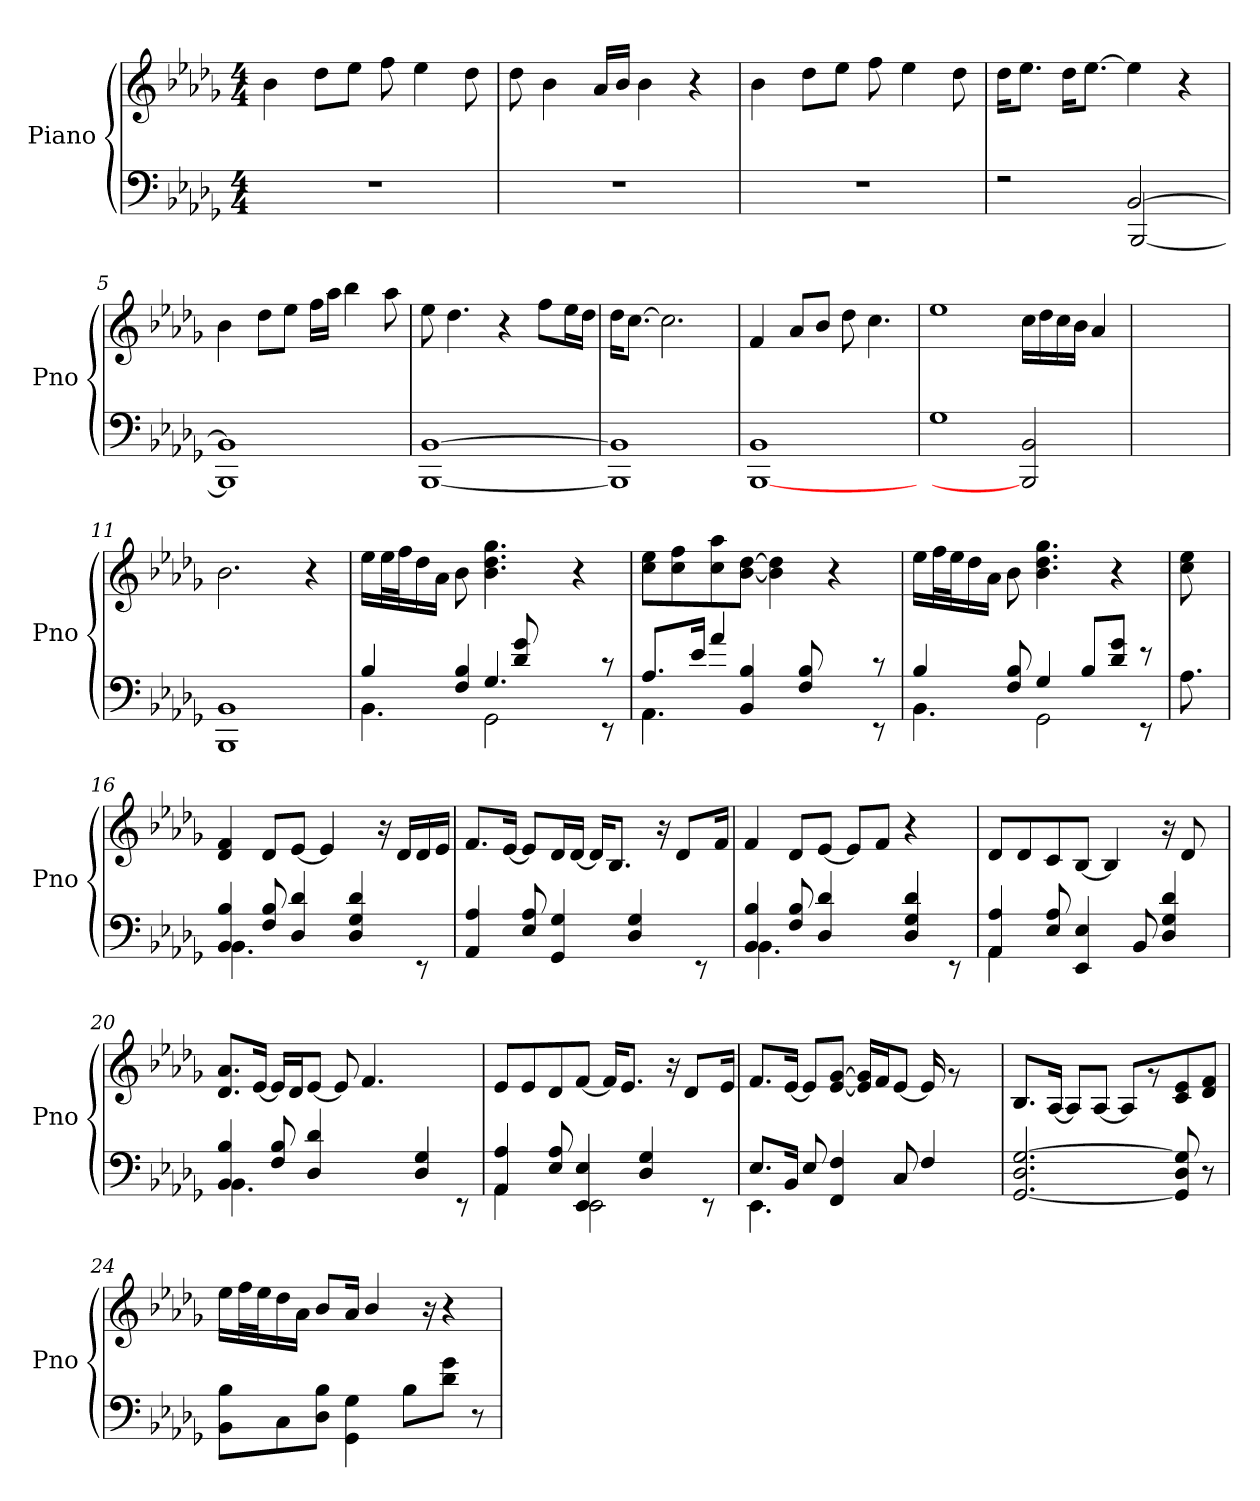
**kern	**kern
*part1	*part1
*staff2	*staff1
*I"Piano	*
*I'Pno	*
*clefF4	*clefG2
*k[b-e-a-d-g-]	*k[b-e-a-d-g-]
*M4/4	*M4/4
*MM120	*MM120
=1	=1
1r	4b-\
.	8dd-\L
.	8ee-\J
.	8ff\
.	4ee-\
.	8dd-\
=2	=2
1r	8dd-\
.	4b-\
.	16a-/LL
.	16b-/JJ
.	4b-\
.	4r
=3	=3
1r	4b-\
.	8dd-\L
.	8ee-\J
.	8ff\
.	4ee-\
.	8dd-\
!!LO:LB:g=z
=4	=4
*^	*
2rF	2ryy	16dd-\KL
.	.	8.ee-\J
.	.	16dd-\KL
.	.	[8.ee-\J
[2BB-/	[2BBB-/	4ee-\]
.	.	4r
=5	=5	=5
1BB-]	1BBB-]	4b-\
.	.	8dd-\L
.	.	8ee-\J
.	.	16ff\LL
.	.	16aa-\JJ
.	.	4bb-\
.	.	8aa-\
=6	=6	=6
[1BB-	[1BBB-	8ee-\
.	.	4.dd-\
.	.	4r
.	.	8ff\L
.	.	16ee-\L
.	.	16dd-\JJ
=7	=7	=7
1BB-]	1BBB-]	16dd-\KL
.	.	[8.cc\J
.	.	2.cc\]
!!LO:LB:g=z
=8	=8	=8
1BB-	[1BBB-	4f/
.	.	8a-/L
.	.	8b-/J
.	.	8dd-\
.	.	4.cc\
*v	*v	*
=9	=9
1G-	1ee-
2BBB-/] 2BB-/	16cc\LL
.	16dd-\
.	16cc\
.	16b-\JJ
.	4a-/
=10	=10
1ryy	1ryy
=11	=11
*^	*
1BB-	1BBB-	2.b-\
.	.	4r
=12	=12	=12
*	*^	*
4B-/	4.BB-\	4.ryy	16ee-\LL
.	.	.	32ee-\L
.	.	.	32ff\J
.	.	.	16dd-\
.	.	.	16a-\JJ
4F/ 4B-/	.	.	8b-\
.	2GG-\	4.G-/	4.b-\ 4.dd-\ 4.gg-\
8d-/ 8g-/	.	.	.
4ryy	.	.	.
.	.	4ryy	4r
8rc	8rEE	.	.
*	*v	*v	*
!!LO:LB:g=z
=13	=13	=13
8.A-/L	4.AA-\	8cc\ 8ee-\L
.	.	8cc\ 8ff\
16e-/Jk	.	.
4a-/	.	8cc\ 8aa-\
.	4BB-/ 4B-/	[8b-\ [8dd-\J
2ryy	.	4b-\] 4dd-\]
.	8F/ 8B-/	.
.	4ryy	4r
8rc	8rEE	8ryy
=14	=14	=14
4B-/	4.BB-\	16ee-\LL
.	.	32ff\L
.	.	32ee-\J
.	.	16dd-\
.	.	16a-\JJ
8F/ 8B-/	.	8b-\
4G-/	2GG-\	4.b-\ 4.dd-\ 4.gg-\
8B-/L	.	.
8d-/ 8g-/J	.	4r
8re	8rEE	.
*v	*v	*
=15	=15
8.A-\	8cc\ 8ee-\
.	16ryy
!!LO:LB:g=z
=16	=16
*^	*
4BB-/ 4B-/	4.BB-\	4d-/ 4f/
8F/ 8B-/	.	8d-/L
4D-/ 4d-/	2ryy	[8e-/J
.	.	4e-/]
4D-/ 4G-/ 4d-/	.	.
.	.	16r
.	.	16d-/LL
8rEE	8ryy	16d-/
.	.	16e-/JJ
*v	*v	*
=17	=17
4AA-/ 4A-/	8.f/L
.	[16e-/Jk
8E-/ 8A-/	8e-/L]
4GG-/ 4G-/	16d-/L
.	[16d-/JJ
.	16d-/KL]
.	8.B-/J
4D-/ 4G-/	.
.	16r
.	8d-/L
8rEE	.
.	16f/Jk
=18	=18
*^	*
4BB-/ 4B-/	4.BB-\	4f/
8F/ 8B-/	.	8d-/L
4D-/ 4d-/	2.ryy	[8e-/J
.	.	8e-/L]
8ryy	.	8f/J
4D-/ 4G-/ 4d-/	.	4r
8rEE	.	8ryy
!!LO:PB:g=z
=19	=19	=19
4AA-/ 4A-/	4AA-\	8d-/L
.	.	8d-/
8E-/ 8A-/	2.ryy	8c/
4EE-/ 4E-/	.	[8B-/J
.	.	4B-/]
8BB-/	.	.
4D-/ 4G-/ 4d-/	.	16r
.	.	8d-/
.	.	16ryy
=20	=20	=20
4BB-/ 4B-/	4.BB-\	8.d-/ 8.a-/L
.	.	[16e-/Jk
8F/ 8B-/	.	16e-/LL]
.	.	16d-/J
4D-/ 4d-/	1ryy	[8e-/J
.	.	8e-/]
4.ryy	.	4.f/
4D-/ 4G-/	.	4.ryy
8rEE	.	.
=21	=21	=21
4AA-/ 4A-/	4AA-\	8e-/L
.	.	8e-/
8E-/ 8A-/	8ryy	8d-/
4EE-/ 4E-/	2EE-\	[8f/J
.	.	16f/KL]
.	.	8.e-/J
4D-/ 4G-/	.	.
.	.	16r
.	.	8d-/L
8ryy	8rEE	.
.	.	16e-/Jk
!!LO:LB:g=z
=22	=22	=22
8.E-/L	4.EE-\	8.f/L
16BB-/Jk	.	[16e-/Jk
8E-/	.	8e-/L]
4FF/ 4F/	2ryy	[8e-/ [8g-/J
.	.	16e-/] 16g-/]LL
.	.	16f/J
8C/	.	[8e-/J
4F/	.	16e-/]
.	.	8rg
.	8ryy	.
.	.	16ryy
*v	*v	*
=23	=23
[2.GG-/ 2.D-/ [2.G-/	8.B-/L
.	[16A-/Jk
.	8A-/L]
.	[8A-/J
.	8A-/L]
.	8rg
8GG-/] 8D-/ 8G-/]	8c/ 8e-/
8r	8d-/ 8f/J
=24	=24
8BB-\ 8B-\L	16ee-\LL
.	32ff\L
.	32ee-\J
8C\	16dd-\
.	16a-\JJ
8D-\ 8B-\J	8b-/L
4GG-\ 4G-\	16a-/Jk
.	4b-/
8B-\L	.
.	16r
8d-\ 8g-\J	4r
8r	.
=	=
*-	*-
